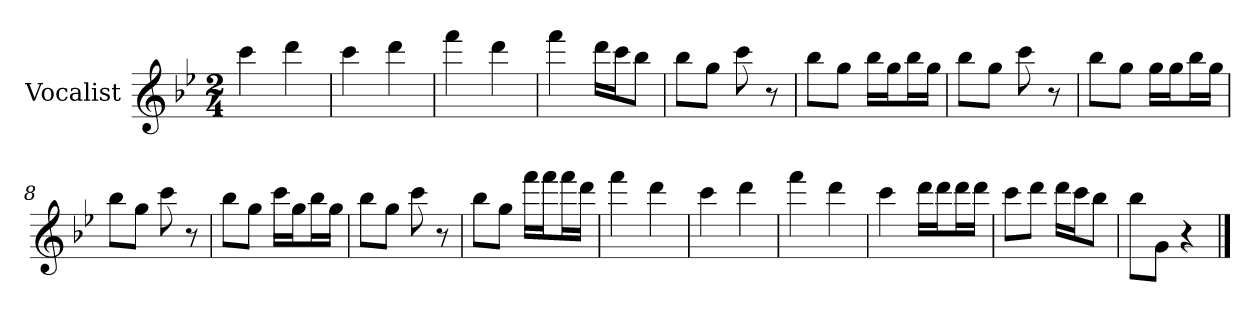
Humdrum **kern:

**kern
*part1
*staff1
*I"Vocalist
*k[b-e-]
*B-:
*M2/4
=
4ccc
4ddd
=1
4ccc
4ddd
=2
4fff
4ddd
=3
4fff
16dddLL
16cccJ
8bb-J
=4
8bb-L
8ggJ
8ccc
8r
=5
8bb-L
8ggJ
16bb-LL
16ggJ
16bb-L
16ggJJ
=6
8bb-L
8ggJ
8ccc
8r
=7
8bb-L
8ggJ
16ggLL
16ggJ
16bb-L
16ggJJ
=8
8bb-L
8ggJ
8ccc
8r
=9
8bb-L
8ggJ
16cccLL
16ggJ
16bb-L
16ggJJ
=10
8bb-L
8ggJ
8ccc
8r
=11
8bb-L
8ggJ
16fffLL
16fffJ
16fffL
16dddJJ
=12
4fff
4ddd
=13
4ccc
4ddd
=14
4fff
4ddd
=15
4ccc
16dddLL
16dddJ
16dddL
16dddJJ
=16
8cccL
8dddJ
16dddLL
16cccJ
8bb-J
=17
8bb-L
8gJ
4r
==
*-
